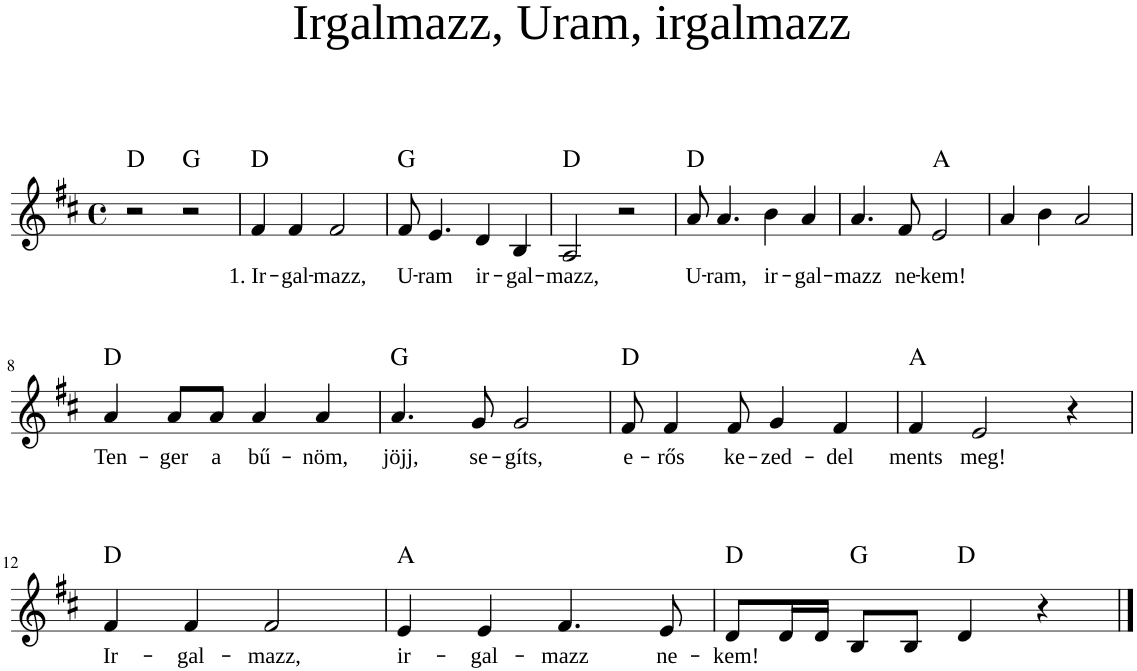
**kern	**text	**harte
*part1	*part1	*part1
*staff1	*staff1	*
*I"Piano	*	*
*I'Pno	*	*
*clefG2	*	*
*k[f#c#]	*	*
*M4/4	*	*
*met(c)	*	*
=1	=1	=1
!	!	!LO:H:kt=N.C.
2r	.	N
!	!	!LO:H:kt=N.C.
2r	.	N
=2	=2	=2
!	!LO:LY:b	!LO:H:kt=N.C.
4f#/	1. Ir-	N
!	!LO:LY:b	!
4f#/	-gal-	.
!	!LO:LY:b	!
2f#/	-mazz,	.
=3	=3	=3
!	!LO:LY:b	!LO:H:kt=N.C.
8f#/	U-	N
!	!LO:LY:b	!
4.e/	-ram	.
!	!LO:LY:b	!
4d/	ir-	.
!	!LO:LY:b	!
4B/	-gal-	.
=4	=4	=4
!	!LO:LY:b	!LO:H:kt=N.C.
2A/	-mazz,	N
2r	.	.
=5	=5	=5
!	!LO:LY:b	!LO:H:kt=N.C.
8a/	U-	N
!	!LO:LY:b	!
4.a/	-ram,	.
!	!LO:LY:b	!
4b\	ir-	.
!	!LO:LY:b	!
4a/	-gal-	.
=6	=6	=6
!	!LO:LY:b	!
4.a/	-mazz	.
!	!LO:LY:b	!
8f#/	ne-	.
!	!LO:LY:b	!LO:H:kt=N.C.
2e/	-kem!	N
=7	=7	=7
4a/	.	.
4b\	.	.
2a/	.	.
!!LO:LB:g=z
=8	=8	=8
!	!LO:LY:b	!LO:H:kt=N.C.
4a/	Ten-	N
!	!LO:LY:b	!
8a/L	-ger	.
!	!LO:LY:b	!
8a/J	a	.
!	!LO:LY:b	!
4a/	bű-	.
!	!LO:LY:b	!
4a/	-nöm,	.
=9	=9	=9
!	!LO:LY:b	!LO:H:kt=N.C.
4.a/	jöjj,	N
!	!LO:LY:b	!
8g/	se-	.
!	!LO:LY:b	!
2g/	-gíts,	.
=10	=10	=10
!	!LO:LY:b	!LO:H:kt=N.C.
8f#/	e-	N
!	!LO:LY:b	!
4f#/	-rős	.
!	!LO:LY:b	!
8f#/	ke-	.
!	!LO:LY:b	!
4g/	-zed-	.
!	!LO:LY:b	!
4f#/	-del	.
=11	=11	=11
!	!LO:LY:b	!LO:H:kt=N.C.
4f#/	ments	N
!	!LO:LY:b	!
2e/	meg!	.
4r	.	.
!!LO:LB:g=z
=12	=12	=12
!	!LO:LY:b	!LO:H:kt=N.C.
4f#/	Ir-	N
!	!LO:LY:b	!
4f#/	-gal-	.
!	!LO:LY:b	!
2f#/	-mazz,	.
=13	=13	=13
!	!LO:LY:b	!LO:H:kt=N.C.
4e/	ir-	N
!	!LO:LY:b	!
4e/	-gal-	.
!	!LO:LY:b	!
4.f#/	-mazz	.
!	!LO:LY:b	!
8e/	ne-	.
=14	=14	=14
!	!LO:LY:b	!LO:H:kt=N.C.
8d/L	-kem!	N
16d/L	.	.
16d/JJ	.	.
!	!	!LO:H:kt=N.C.
8B/L	.	N
8B/J	.	.
!	!	!LO:H:kt=N.C.
4d/	.	N
4r	.	.
==	==	==
*-	*-	*-
